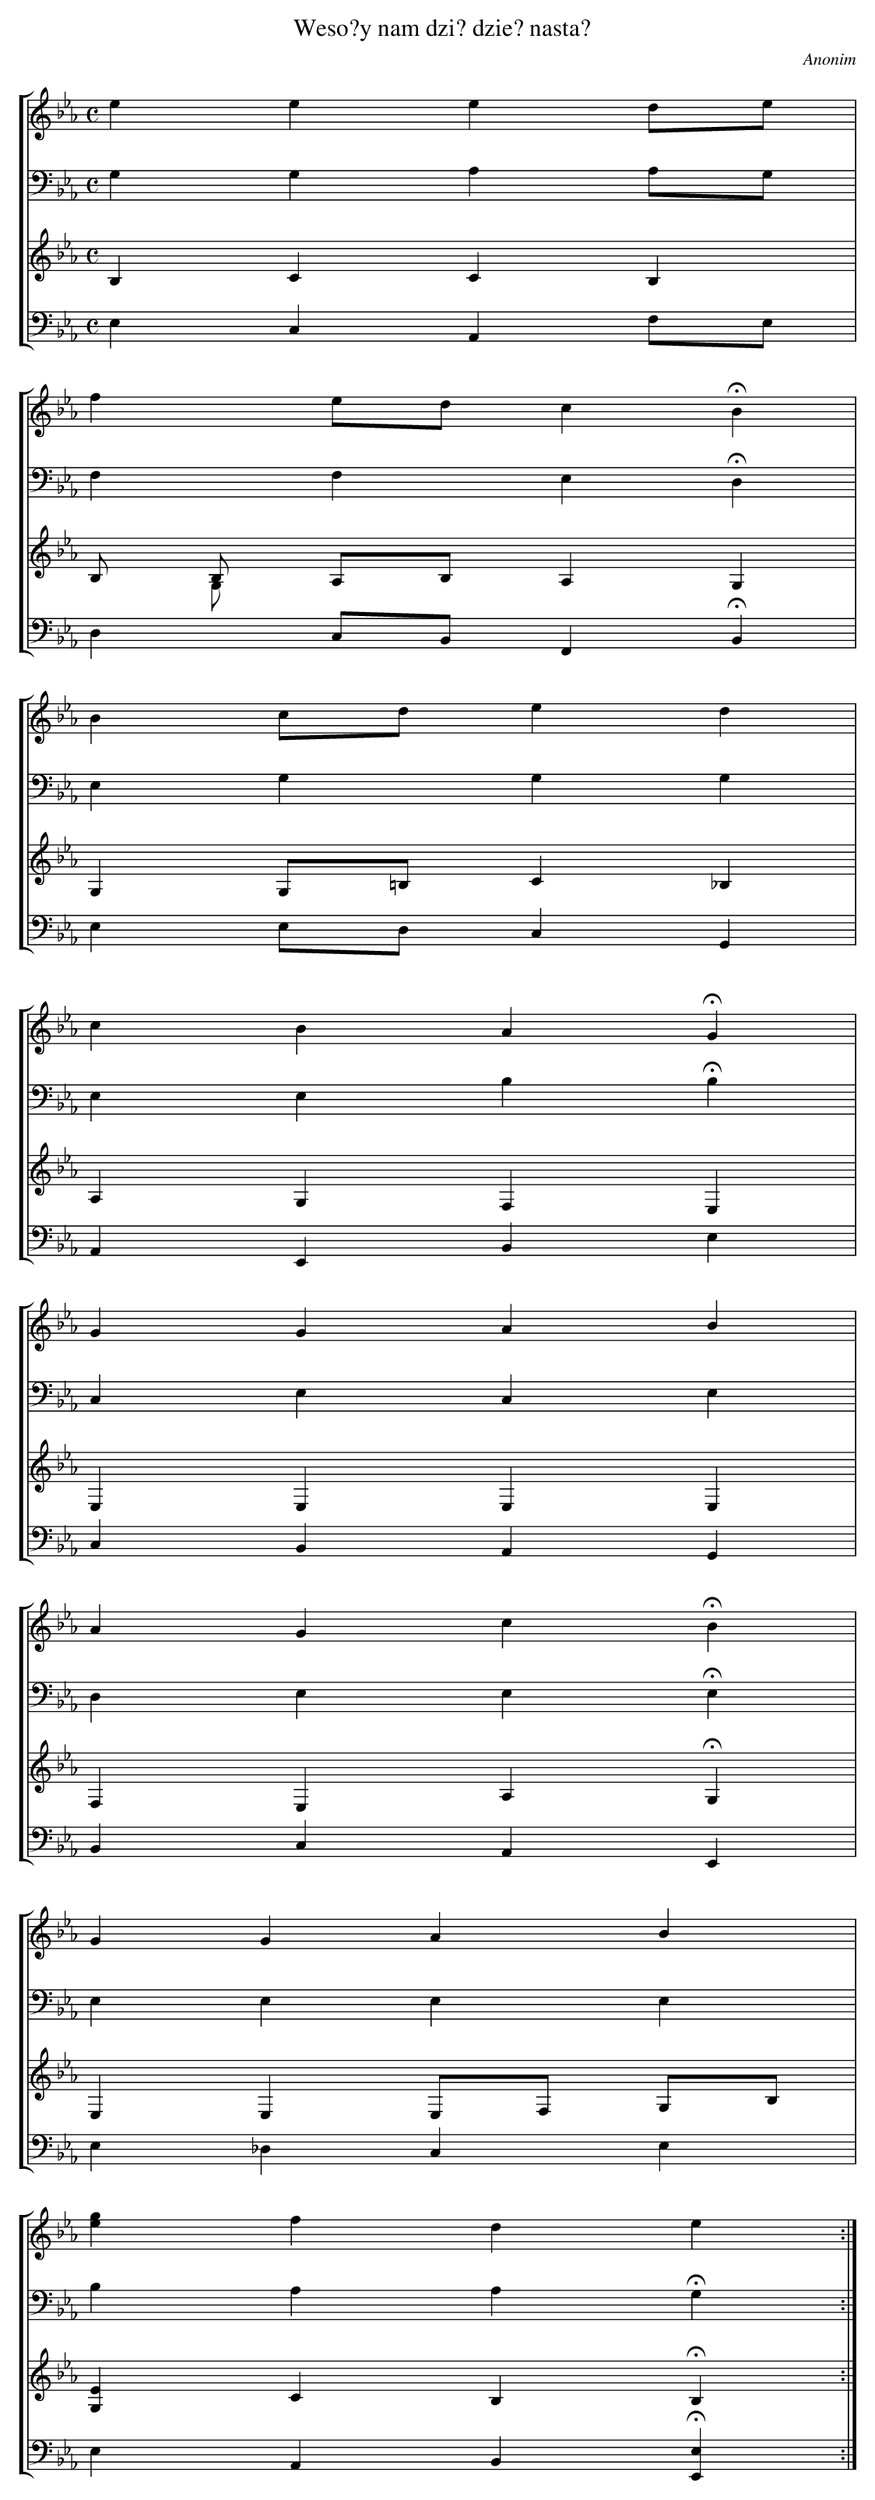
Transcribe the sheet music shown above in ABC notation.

X:1
T: Weso?y nam dzi? dzie? nasta?
C: Anonim
L: 1/4
M: C
%%staves [1 2 3 4]
V: 1 clef=treble
V: 2 clef=bass
V: 3 clef=treble
V: 4 clef=bass
K: Eb
[V:1] eeed/e/ |
[V:2] G,G,A,A,/G,/ |
[V:3] B,CCB, |
[V:4] E,C,A,,F,/E,/ |
[V:1] fe/d/c!fermata!B |
[V:2] F,F,E,!fermata!D, |
[V:3] B,/ B,/ A,/B,/A,G, & x/ G,/x3 |
[V:4] D,C,/B,,/F,,!fermata!B,, |
[V:1] Bc/d/ed |
[V:2] E,G,G,G, |
[V:3] G,G,/=B,/C_B, |
[V:4] E,E,/D,/C,G,, |
[V:1] cBA!fermata!G |
[V:2] E,E,B,!fermata!B, |
[V:3] A,G,F,E, |
[V:4] A,,E,,B,,E, |
[V:1] GGAB |
[V:2] C,E,C,E, |
[V:3] E,E,E,E, |
[V:4] C,B,,A,,G,, |
[V:1] AGc!fermata!B |
[V:2] D,E,E,!fermata!E, |
[V:3] F,E,A,!fermata!G, |
[V:4] B,,C,A,,E,, |
[V:1] GGAB |
[V:2] E,E,E,E, |
[V:3] E,E,E,/F,/ G,/B,/ |
[V:4] E,_D,C,E, |
[V:1] [eg]fde :|]
[V:2] B,A,A,!fermata!G, :|]
[V:3] [G,E]CB,!fermata!B, :|]
[V:4] E,A,,B,,!fermata![E,,E,] :|]
